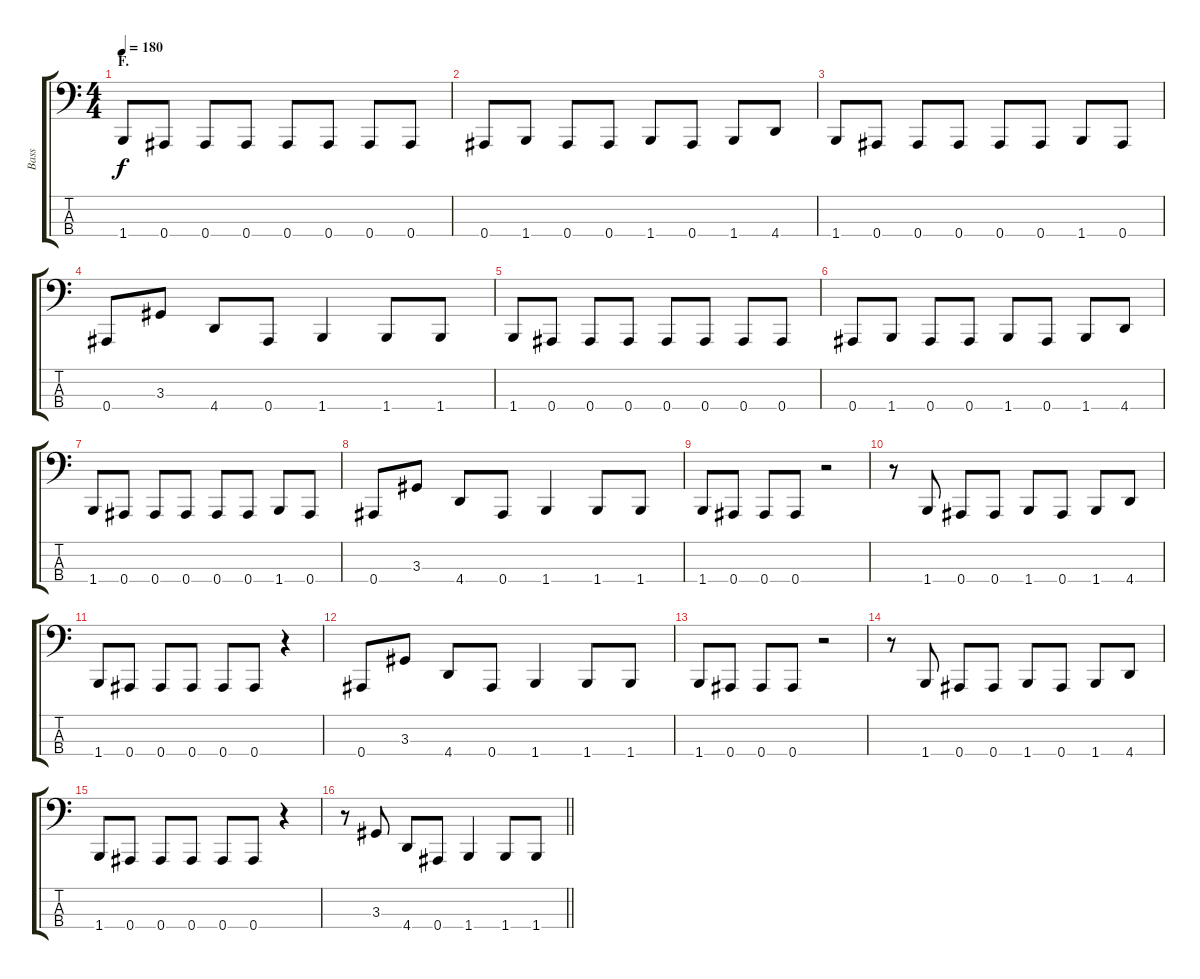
\track ("Bass" "Bass") {instrument electricbasspick}
\staff {score tabs}
\tuning (Eb2 Bb1 F1 Bb0) {hide}
\ts (4 4)
\section ("" "F.")
\tempo 180
\clef f4
\ks c
1.4.8{dy f} 0.4.8 0.4.8 0.4.8 0.4.8 0.4.8 0.4.8 0.4.8 |
0.4.8 1.4.8 0.4.8 0.4.8 1.4.8 0.4.8 1.4.8 4.4.8 |
1.4.8 0.4.8 0.4.8 0.4.8 0.4.8 0.4.8 1.4.8 0.4.8 |
0.4.8 3.3.8 4.4.8 0.4.8 1.4.4 1.4.8 1.4.8 |
1.4.8 0.4.8 0.4.8 0.4.8 0.4.8 0.4.8 0.4.8 0.4.8 |
0.4.8 1.4.8 0.4.8 0.4.8 1.4.8 0.4.8 1.4.8 4.4.8 |
1.4.8 0.4.8 0.4.8 0.4.8 0.4.8 0.4.8 1.4.8 0.4.8 |
0.4.8 3.3.8 4.4.8 0.4.8 1.4.4 1.4.8 1.4.8 |
1.4.8 0.4.8 0.4.8 0.4.8 r.2 |
r.8 1.4.8 0.4.8 0.4.8 1.4.8 0.4.8 1.4.8 4.4.8 |
1.4.8 0.4.8 0.4.8 0.4.8 0.4.8 0.4.8 r.4 |
0.4.8 3.3.8 4.4.8 0.4.8 1.4.4 1.4.8 1.4.8 |
1.4.8 0.4.8 0.4.8 0.4.8 r.2 |
r.8 1.4.8 0.4.8 0.4.8 1.4.8 0.4.8 1.4.8 4.4.8 |
1.4.8 0.4.8 0.4.8 0.4.8 0.4.8 0.4.8 r.4 |
\barLineRight lightlight
r.8 3.3.8 4.4.8 0.4.8 1.4.4 1.4.8 1.4.8
